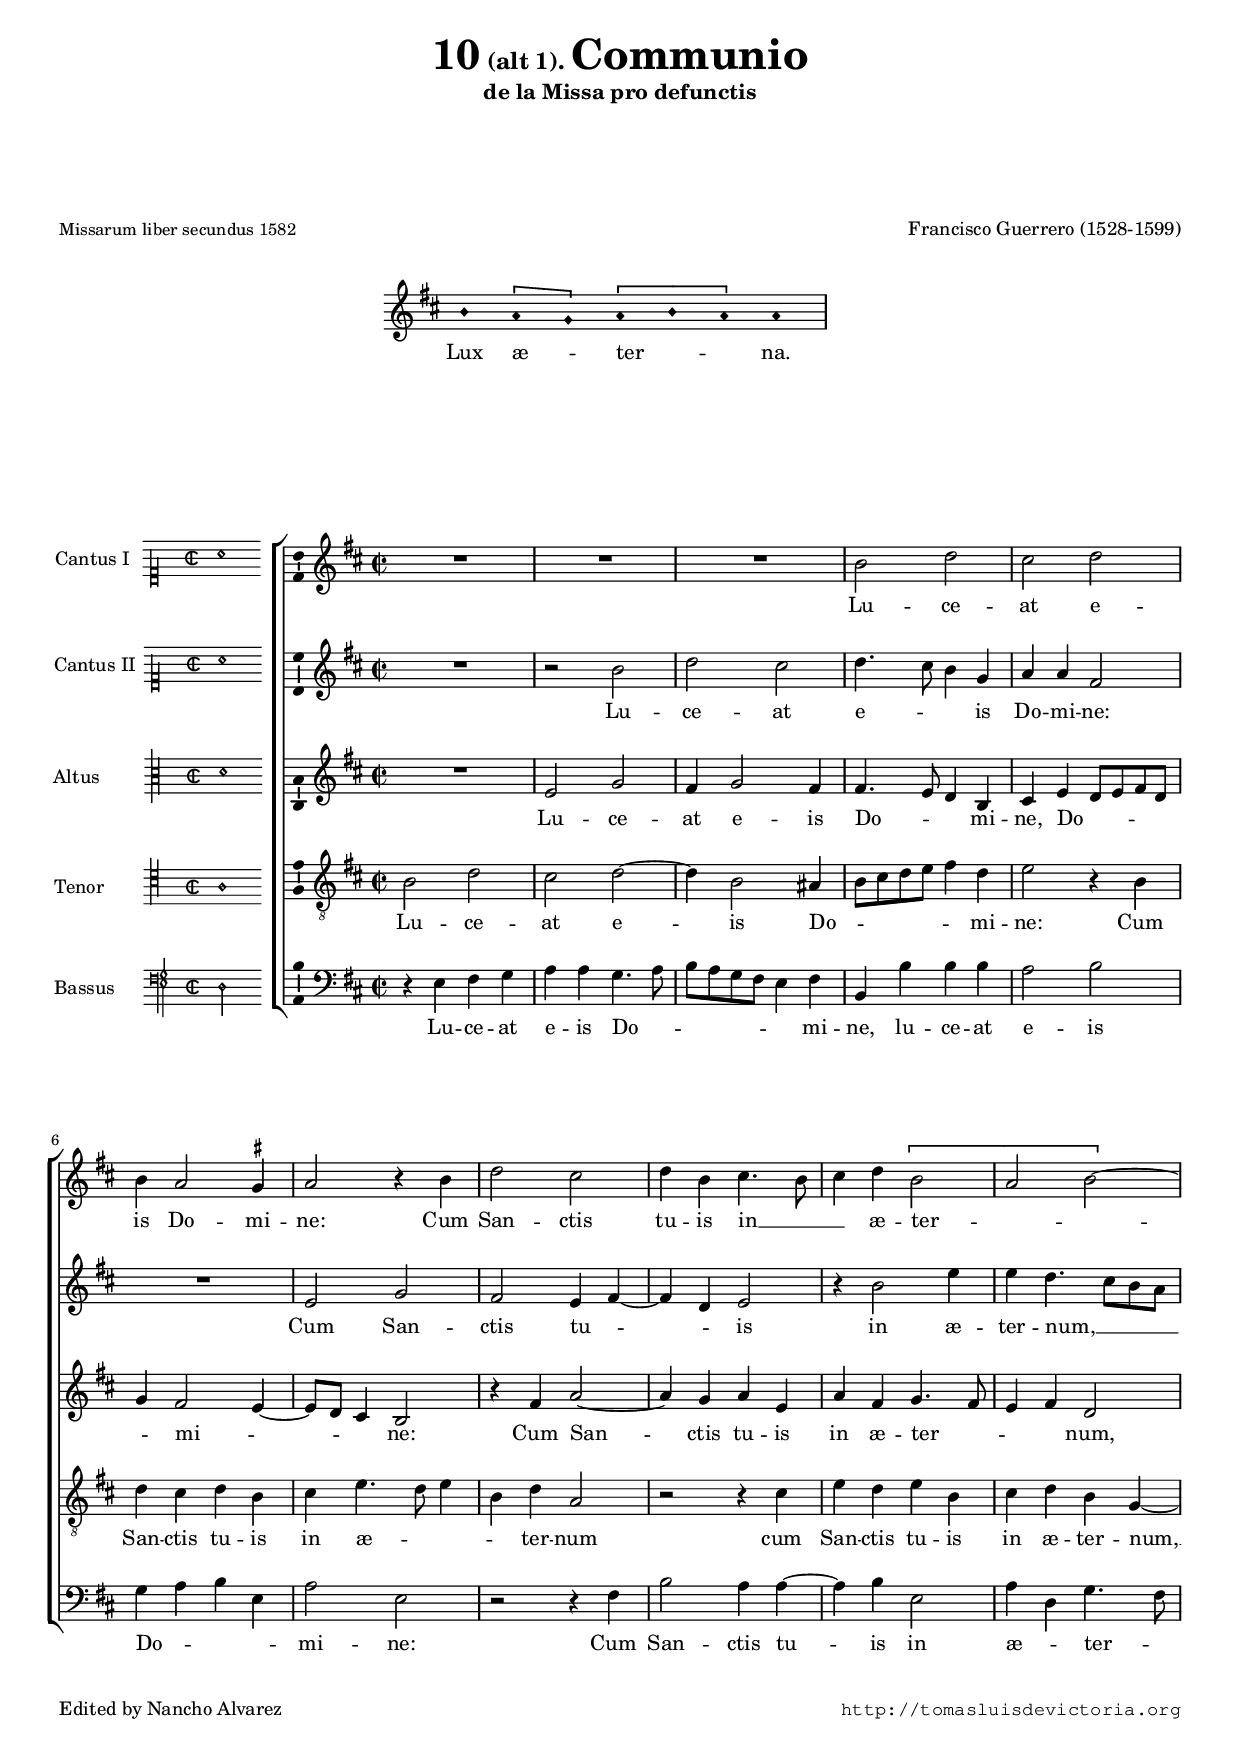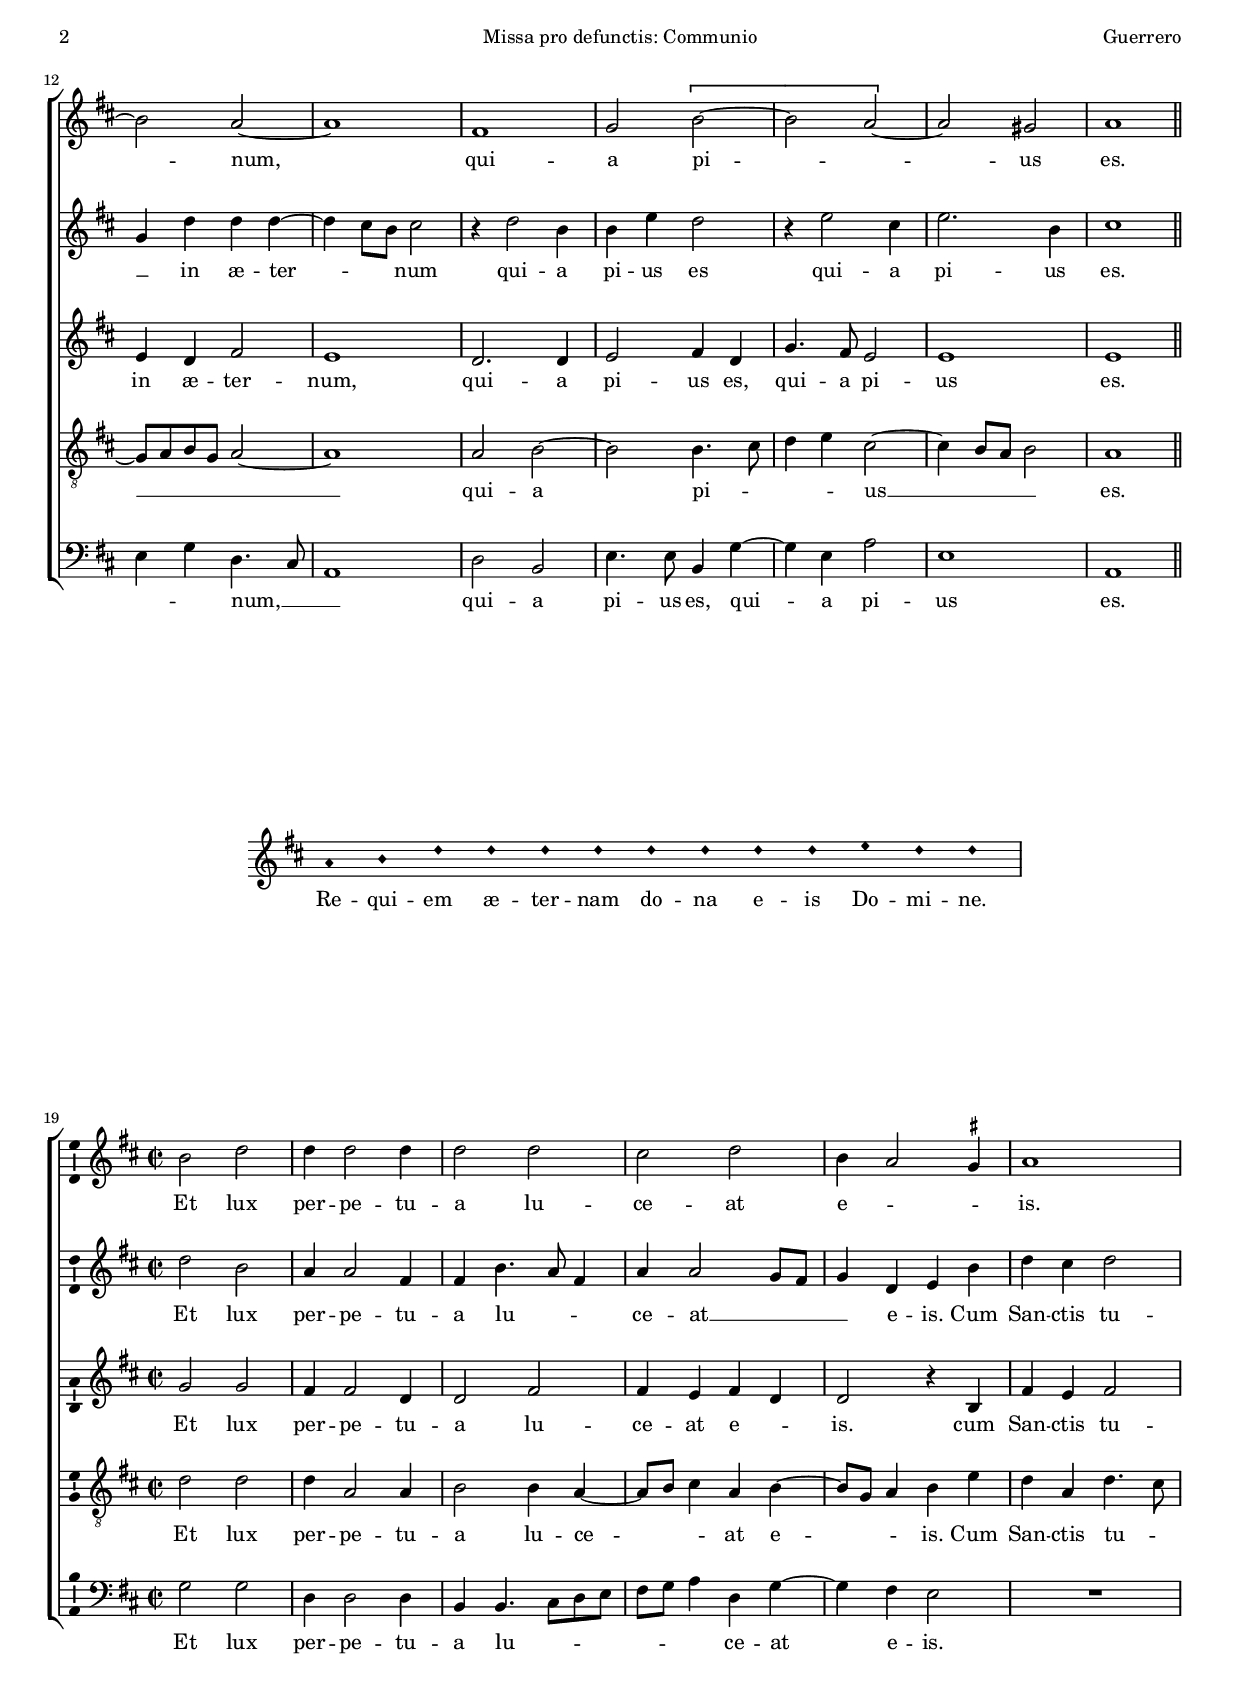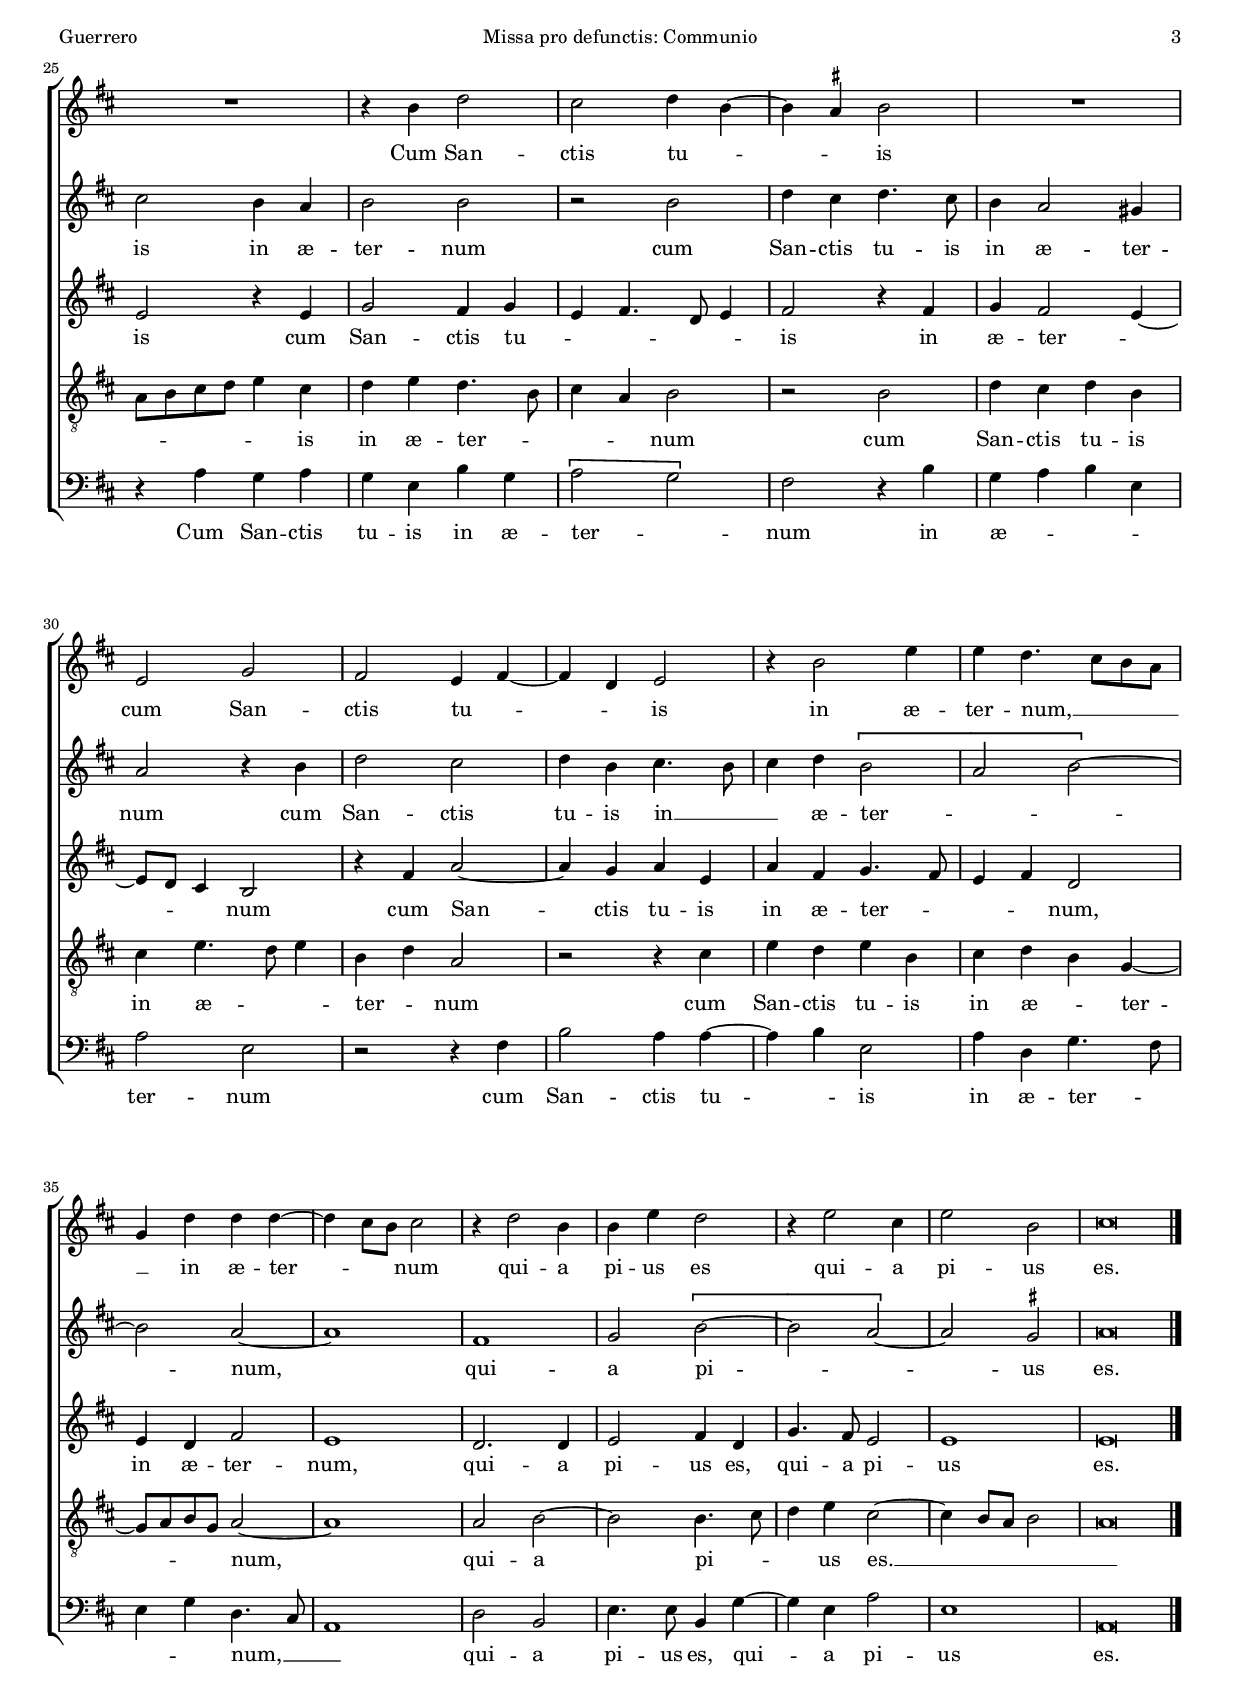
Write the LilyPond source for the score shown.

\version "2.18.0"

#(set-default-paper-size "a4")
#(set-global-staff-size 16.4)
#(ly:set-option 'point-and-click #f)
%mobile -s14.5 -i3.5 -ball

italicas=\override LyricText.font-shape = #'italic
rectas=\override LyricText.font-shape = #'upright
ss=\once \set suggestAccidentals = ##t
incipitwidth = 20

htitle="Missa pro defunctis: Communio"
hcomposer="Guerrero"

\header {
	title=\markup{\fontsize #3 "10" \smaller \smaller "(alt 1)." \fontsize #3 "Communio"}
	subtitle="de la Missa pro defunctis"
	subsubtitle=\markup{\null \vspace #4 }
	composer="Francisco Guerrero (1528-1599)"
        pdfauthor=\composer
	%opus="(-)"
	poet=\markup{\smaller "Missarum liber secundus 1582"}
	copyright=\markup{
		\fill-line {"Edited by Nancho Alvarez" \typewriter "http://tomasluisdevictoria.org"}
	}
%	tagline=""
}

\score {\transpose c d {
<<
         \new Voice = "canto" {
                 \override Staff.TimeSignature.stencil = #'()
                 \override Stem.transparent = ##t
                 \set Score.timing = ##f
                 \override NoteHead.style = #'neomensural         
                 \clef "G" 
                 \key a \minor
                 a'4 \[g' f'\] \[g' a' g'\] g' \bar "|"
         }
         \new Lyrics \lyricsto "canto" {
                 Lux æ -- _ ter -- _ _ na. 
         }
>>
        }%transpose

\layout {
        line-width=13\cm 
        indent=5.5\cm
        %tablet indent = 4\cm
        ragged-right = ##f
        \override LigatureBracket.padding = #0
}
}

%tablet \pageBreak

global={\key c \major \time 2/2 \skip 1*18 \bar "||" }


cantus=\relative c''{
	R1*3
	a2 c
	b c
	a4 g2 \ss fis4
	g2 r4 a
	c2 b
	c4 a b4. a8
	b4 c \[a2
	g a ~ \]
	a2 g ~
	g1
	e
	f2 \[a ~
	a g ~ \]
	g fis
	g1
}

cantusdos=\relative c''{
	R1
	r2 a
	c b
	c4. b8 a4 f
	g g e2
	R1
	d2 f
	e d4 e ~
	e4 c d2
	r4 a'2 d4
	d4 c4. b8 a g
	f4 c' c c ~
	c b8 a b2
	r4 c2 a4
	a4 d c2
	r4 d2 b4
	d2. a4
	b1
}

altus=\relative c'{
	R1
	d2 f
	e4 f2 e4
	e4. d8 c4 a
	b d c8 d e c
	f4 e2 d4 ~
	d8 c b4 a2
	r4 e' g2 ~
	g4 f g d
	g e f4. e8
	d4 e c2
	d4 c e2
	d1
	c2. c4
	d2 e4 c
	f4. e8 d2
	d1
	d
}

tenor=\relative c'{
	a2 c
	b c ~
	c4 a2 gis4
	a8 b c d e4 c
	d2 r4 a
	c b c a
	b4 d4. c8 d4
	a c g2
	r2 r4 b
	d c d a
	b c a f ~
	f8 g a f g2 ~
	g1
	g2 a ~
	a a4. b8
	c4 d b2 ~
	b4 a8 g a2
	g1
}

bassus=\relative c{
	r4 d e f
	g g f4. g8
	a8 g f e d4 e
	a, a' a a
	g2 a
	f4 g a d,
	g2 d
	r2 r4 e
	a2 g4 g ~
	g a d,2
	g4 c, f4. e8
	d4 f c4. b8
	g1
	c2 a
	d4. d8 a4 f' ~
	f d g2
	d1
	g,1
}

textocantus=\lyricmode{
Lu -- ce -- at e -- is Do -- mi -- ne:
Cum San -- ctis tu -- is
in __ _ _ æ -- ter  -- _ _ num,
qui -- a pi -- _ us es.
}

textocantusdos=\lyricmode{
Lu -- ce -- at e -- _ _ is Do -- mi -- ne:
Cum San -- ctis tu -- _ _ is
in æ -- ter -- num, __ _ _ _ _
in æ -- ter -- _ _ num
qui -- a pi -- us es
qui -- a pi -- us es.
}

textoaltus=\lyricmode{
Lu -- ce -- at e -- is Do -- _ _ mi -- ne,
Do -- _ _ _ _ _ mi -- _ _ _ ne:
Cum San -- ctis tu -- is
in æ -- ter -- _ _ _ num,
in æ -- ter -- num,
qui -- a pi -- us es,
qui -- a pi -- us es.
}

textotenor=\lyricmode{
Lu -- ce -- at e -- is Do -- _ _ _ _ _ mi -- ne:
Cum San -- ctis tu -- is
in æ -- _ _ _ ter -- num
cum San -- ctis tu -- is in æ -- ter -- num, __ _ _ _ _ 
qui -- a pi -- _ _ _ us __ _ _ _ es.
}

textobassus=\lyricmode{
Lu -- ce -- at e -- is Do -- _ _ _ _ _ _ mi -- ne,
lu -- ce -- at e -- is Do -- _ _ _ mi -- ne:
Cum San -- ctis tu -- is 
in æ -- _ ter -- _ _ _ num, __ _ _ 
qui -- a pi -- us es,
qui -- a pi -- us es.
}

incipitcantus=\markup{
	\score{
		{ 
		\set Staff.instrumentName="Cantus I  "
		\override NoteHead.style = #'neomensural
		\override Rest.style = #'neomensural
		\override Staff.TimeSignature.style = #'neomensural
		\cadenzaOn 
		\clef "petrucci-c1"
		\key c \major
		\time 2/2
		a'1
		} 
	\layout {
		\context {\Voice
			\remove Ligature_bracket_engraver
			\consists Mensural_ligature_engraver
		}
		line-width=\incipitwidth
		indent = 0
	}
	}
}

incipitcantusdos=\markup{
	\score{
		{ 
		\set Staff.instrumentName="Cantus II "
		\override NoteHead.style = #'neomensural
		\override Rest.style = #'neomensural
		\override Staff.TimeSignature.style = #'neomensural
		\cadenzaOn 
		\clef "petrucci-c1"
		\key c \major
		\time 2/2
		a'1
		} 
	\layout {
		\context {\Voice
			\remove Ligature_bracket_engraver
			\consists Mensural_ligature_engraver
		}
		line-width=\incipitwidth
		indent = 0
	}
	}
}

incipitaltus=\markup{
	\score{
		{ 
		\set Staff.instrumentName="Altus        "
		\override NoteHead.style = #'neomensural
		\override Rest.style = #'neomensural
		\override Staff.TimeSignature.style = #'neomensural
		\cadenzaOn 
		\clef "petrucci-c3"
		\key c \major
		\time 2/2
		d'1
		} 
	\layout {
		\context {\Voice
			\remove Ligature_bracket_engraver
			\consists Mensural_ligature_engraver
		}
		line-width=\incipitwidth
		indent = 0
	}
	}
}

incipittenor=\markup{
	\score{
		{ 
		\set Staff.instrumentName="Tenor       "
		\override NoteHead.style = #'neomensural 
		\override Rest.style = #'neomensural
		\override Staff.TimeSignature.style = #'neomensural
		\cadenzaOn 
		\clef "petrucci-c4"
		\key c \major
		\time 2/2
		a1
		} 
	\layout {
		\context {\Voice
			\remove Ligature_bracket_engraver
			\consists Mensural_ligature_engraver
		}
		line-width=\incipitwidth
		indent=0
	}
	}
}

incipitbassus=\markup{
	\score{
		{ 
		\set Staff.instrumentName="Bassus     "
		\override NoteHead.style = #'neomensural 
		\override Rest.style = #'neomensural
		\override Staff.TimeSignature.style = #'neomensural
		\cadenzaOn 
		\clef "petrucci-f4"
		\key c \major
		\time 2/2
		d2*2
		} 
	\layout {
		\context {\Voice
			\remove Ligature_bracket_engraver
			\consists Mensural_ligature_engraver
		}
		line-width=\incipitwidth
		indent=0
	}
	}
}



\score {\transpose c' d'{
\new ChoirStaff<<

	\new Staff <<\global
	\new Voice="v1" {
		\set Staff.instrumentName=\incipitcantus
		\clef "treble"
		\cantus }
	\new Lyrics \lyricsto "v1" {\textocantus }
	>>

	\new Staff <<\global
	\new Voice="v5" {
		\set Staff.instrumentName=\incipitcantusdos
		\clef "treble"
		\cantusdos }
	\new Lyrics \lyricsto "v5" {\textocantusdos }
	>>

	\new Staff <<\global
	\new Voice="v2" {
		\set Staff.instrumentName=\incipitaltus
		\clef "treble"
		\altus }
	\new Lyrics \lyricsto "v2" {\textoaltus }
	>>
	
	\new Staff <<\global
	\new Voice="v3" {
		\set Staff.instrumentName=\incipittenor
		\clef "G_8"
		\tenor }
	\new Lyrics \lyricsto "v3" {\textotenor }
	>>

	\new Staff <<\global
	\new Voice="v4" {
		\set Staff.instrumentName=\incipitbassus
		\clef "bass"
		\bassus }
	\new Lyrics \lyricsto "v4" {\textobassus }
	>>
	
>>

	}%transpose

\layout{ 
	\context {\Lyrics 
		\override VerticalAxisGroup.minimum-Y-extent = #'(-0.0 . 0.0) 
		%\override LyricText.font-size = #1.2
		\override LyricHyphen.minimum-distance = #0.33
	}
	\context {\Score 
		\override BarNumber.padding = #2 
	}
	\context {\Voice 
		%melismaBusyProperties = #'() 
	}
	%\context { \Staff \RemoveEmptyStaves }
	\context {\Staff 
		\override VerticalAxisGroup.staff-staff-spacing =
			#'((basic-distance . 11) (minimum-distance . 0) (padding . 1))
		\consists Ambitus_engraver 
		\override LigatureBracket.padding = #1
	}
}

%\midi {}

}

%%%%%%%%%%%%%%%%%%%%%%%%%%%%%%%%%%%%%%%%%%%%%%%%%%%%%%%%%%%%%%%%

%tablet \pageBreak

\score {\transpose c d {
<<
         \new Voice = "canto" {
                 \override Staff.TimeSignature.stencil = #'()
                 \override Stem.transparent = ##t
                 \set Score.timing = ##f
                 \override NoteHead.style = #'neomensural         
                 \clef "G" 
                 \key a \minor
                 g'4 a' c'' c'' c'' c'' c'' c'' c'' c'' d'' c'' c'' \bar "|"
         }
         \new Lyrics \lyricsto "canto" {
                 Re -- qui -- em æ -- ter -- nam do -- na e -- is Do -- mi -- ne.
         }
>>
        }%transpose

\layout {
        line-width=16.3\cm 
        %tablet line-width=14\cm
        indent=3.2\cm
        %tablet indent = 2.2\cm
        ragged-right = ##f
}
}

%tablet \pageBreak

global={\key c \major \time 2/2 \skip 1*23 \bar "|." }


cantus=\relative c''{
	\set Score.currentBarNumber = #19 \bar "|"
	a2 c
	c4 c2 c4
	c2 c
	b2 c
	a4 g2 \ss fis4
	g1
	R1
	r4 a c2
	b2 c4 a ~
	a \ss gis a2
	R1 \break
	d,2 f
	e d4 e ~
	e4 c d2
	r4 a'2 d4
	d c4. b8 a g
	f4 c' c c ~
	c b8 a b2
	r4 c2 a4
	a d c2
	r4 d2 b4
	d2 a
	b\breve*1/2
}

cantusdos=\relative c''{
	c2 a
	g4 g2 e4
	e a4. g8 e4
	g4 g2 f8 e
	f4 c d a'
	c4 b c2
	b2 a4 g
	a2 a
	r2 a
	c4 b c4. b8
	a4 g2 fis4
	g2 r4 a
	c2 b
	c4 a b4. a8
	b4 c \[a2
	g a ~ \]
	a g ~
	g1
	e1
	f2 \[a ~
	a g ~ \]
	g2 \ss fis2
	g\breve*1/2
}

altus=\relative c'{
	f2 f
	e4 e2 c4
	c2 e
	e4 d e c
	c2 r4 a
	e' d e2
	d r4 d
	f2 e4 f
	d4 e4. c8 d4
	e2 r4 e
	f4 e2 d4 ~
	d8 c b4 a2
	r4 e' g2 ~
	g4 f g d
	g e f4. e8
	d4 e c2
	d4 c e2
	d1
	c2. c4
	d2 e4 c
	f4. e8 d2
	d1
	d\breve*1/2
}

tenor=\relative c'{
	c2 c
	c4 g2 g4
	a2 a4 g ~
	g8 a b4 g a ~
	a8 f g4 a d
	c g c4. b8
	g8 a b c d4 b
	c d c4. a8
	b4 g a2
	r2 a2
	c4 b c a
	b d4. c8 d4
	a c g2
	r2 r4 b
	d c d a
	b c a f ~
	f8 g a f g2 ~
	g1
	g2 a ~
	a a4. b8
	c4 d b2 ~
	b4 a8 g a2
	g\breve*1/2
}

bassus=\relative c{
	f2 f
	c4 c2 c4
	a a4. b8 c d
	e f g4 c, f ~
	f4 e d2
	R1
	r4 g f g
	f d a' f
	\[g2 f\]
	e r4 a
	f g a d,
	g2 d
	r2 r4 e
	a2 g4 g ~
	g a d,2
	g4 c, f4. e8 
	d4 f c4. b8 
	g1
	c2 a
	d4. d8 a4 f' ~
	f d g2
	d1
	g,\breve*1/2
}

textocantus=\lyricmode{
Et lux per -- pe -- tu -- a lu -- ce -- at e -- _ _ is.
Cum San -- ctis tu -- _ _ is
cum San -- ctis tu -- _ _ is
in æ -- ter -- num, __ _ _ _ _ 
in æ -- ter -- _ _ num
qui -- a pi -- us es
qui -- a pi -- us es.
}

textocantusdos=\lyricmode{
Et lux per -- pe -- tu -- a lu -- _ _ ce -- at __ _ _ _ e -- is.
Cum San -- ctis tu -- is in æ -- ter -- num
cum San -- ctis tu -- is
in æ -- ter -- num
cum San -- ctis tu -- is
in __ _ _ æ -- ter -- _ _ num,
qui -- a pi -- _ us es.
}

textoaltus=\lyricmode{
Et lux per -- pe -- tu -- a lu -- ce -- at e -- _ is.
cum San -- ctis tu -- is
cum San -- ctis tu -- _ _ _ _ is
in æ -- ter -- _ _ _ num
cum San -- ctis tu -- is
in æ -- ter -- _ _ _ num,
in æ -- ter -- num,
qui -- a pi -- us es,
qui -- a pi -- us es.
}

textotenor=\lyricmode{
Et lux per -- pe -- tu -- a lu -- ce -- _ _ at e -- _ _ is.
Cum San -- ctis tu -- _ _ _ _ _ _ is
in æ -- ter -- _ _ _ num
cum San -- ctis tu -- is in æ -- _ _ ter -- _ num
cum San -- ctis tu -- is in æ -- _ ter -- _ _ _ num,
qui -- a pi -- _ _ us es. __ _ _ _ _ 
}

textobassus=\lyricmode{
Et lux per -- pe -- tu -- a
lu -- _ _ _ _ _ _ ce -- at e -- is.
Cum San -- ctis tu -- is
in æ -- ter -- _ num
in æ -- _ _ _ ter -- num
cum San -- ctis tu -- _ is
in æ -- ter -- _ _ _ num, __ _ _ 
qui -- a pi -- us es,
qui -- a pi -- us es.
}


\score {\transpose c' d'{
\new ChoirStaff<<

	\new Staff <<\global
	\new Voice="v1" {
		\clef "treble"
		\cantus }
	\new Lyrics \lyricsto "v1" {\textocantus }
	>>
	
	\new Staff <<\global
	\new Voice="v5" {
		\clef "treble"
		\cantusdos }
	\new Lyrics \lyricsto "v5" {\textocantusdos }
	>>

	\new Staff <<\global
	\new Voice="v2" {
		\clef "treble"
		\altus }
	\new Lyrics \lyricsto "v2" {\textoaltus }
	>>
	
	\new Staff <<\global
	\new Voice="v3" {
		\clef "G_8"
		\tenor }
	\new Lyrics \lyricsto "v3" {\textotenor }
	>>

	\new Staff <<\global
	\new Voice="v4" {
		\clef "bass"
		\bassus }
	\new Lyrics \lyricsto "v4" {\textobassus }
	>>
	
>>

	}%transpose

\layout{ 
        indent = 0\cm
	\context {\Lyrics 
		\override VerticalAxisGroup.staff-affinity = #UP
		\override VerticalAxisGroup.nonstaff-relatedstaff-spacing =
			#'((basic-distance . 0) (minimum-distance . 0) (padding . 1))
		\override LyricText.font-size = #1.2
		\override LyricHyphen.minimum-distance = #0.5
	}
	\context {\Score 
		tempoHideNote = ##t
		\override BarNumber.padding = #2 
	}
	\context {\Voice 
		%melismaBusyProperties = #'()
		%autoBeaming = ##f
	}
	\context {\Staff 
                %\RemoveEmptyStaves
                %\override VerticalAxisGroup.remove-first = ##t
		\override VerticalAxisGroup.staff-staff-spacing =
			#'((basic-distance . 11) (minimum-distance . 0) (padding . 1))
		\consists Ambitus_engraver 
		\override LigatureBracket.padding = #1
	}
}

%\midi { \mtempo }

}


\paper{
	evenHeaderMarkup=\markup  \fill-line { \fromproperty #'page:page-number-string \htitle \hcomposer }
	oddHeaderMarkup= \markup  \fill-line { \on-the-fly #not-first-page \hcomposer \on-the-fly #not-first-page \htitle \on-the-fly #not-first-page \fromproperty #'page:page-number-string }
	%system-count=20
	%page-count = 8
	ragged-last-bottom = ##f
	indent=3.8\cm
	system-system-spacing =
	#'((basic-distance . 20) (minimum-distance . 0) (padding . 5))
	top-system-spacing = % header
	#'((basic-distance . 9) (minimum-distance . 0) (padding . 0))
	last-bottom-spacing = % footer
	#'((basic-distance . 12) (minimum-distance . 0) (padding . 0))
	markup-system-spacing.padding = #5
}
